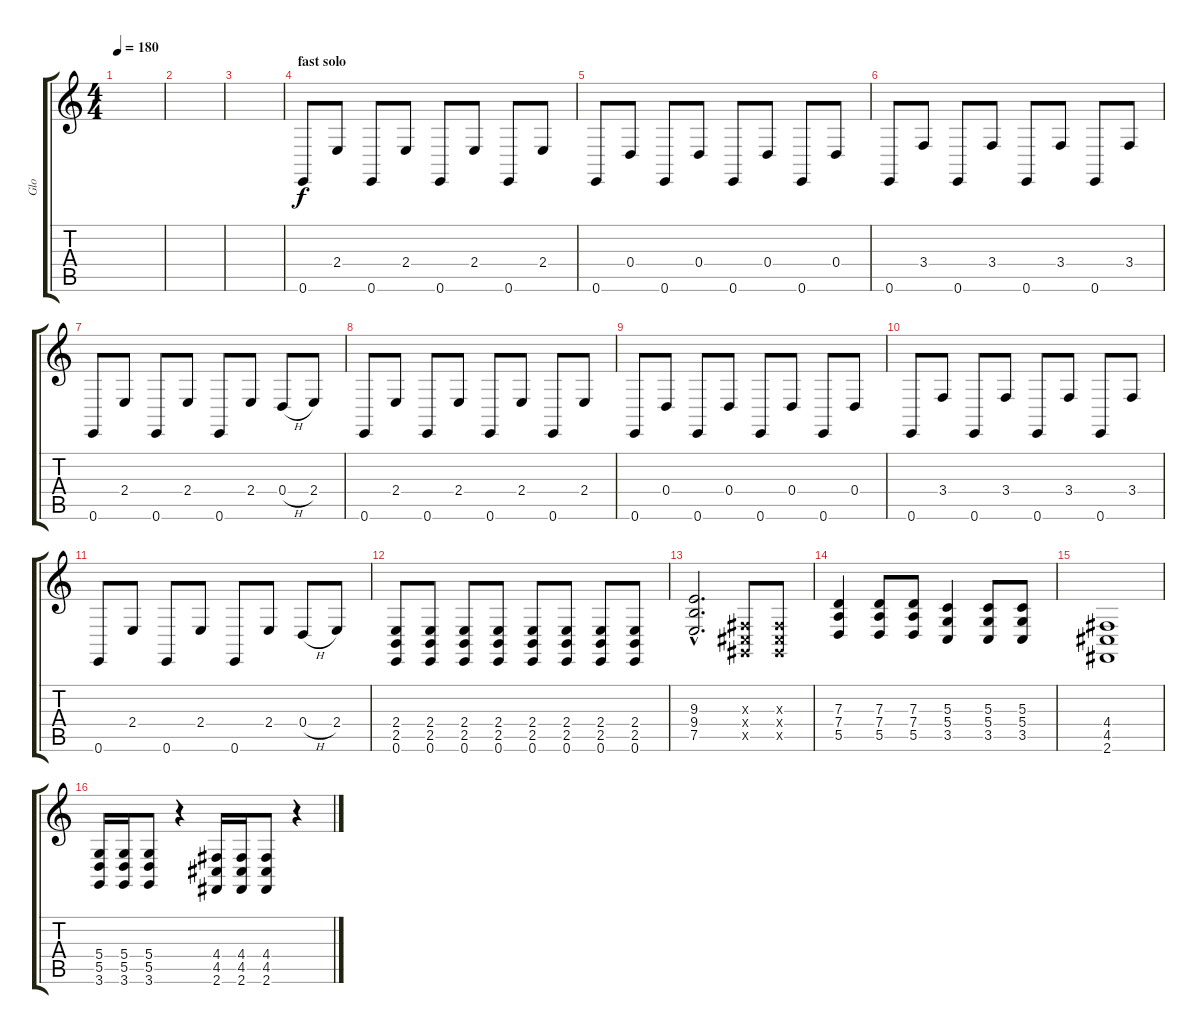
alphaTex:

\track ("Glo" "Glo") {instrument stringensemble1}
\staff {score tabs}
\tuning (E4 B3 G3 D3 A2 E2) {hide}
\ts (4 4)
\tempo 180
\clef g2
\ks c
|
|
|
\section ("" "fast solo")
0.6.8 2.4.8 0.6.8 2.4.8 0.6.8 2.4.8 0.6.8 2.4.8 |
0.6.8 0.4.8 0.6.8 0.4.8 0.6.8 0.4.8 0.6.8 0.4.8 |
0.6.8 3.4.8 0.6.8 3.4.8 0.6.8 3.4.8 0.6.8 3.4.8 |
0.6.8 2.4.8 0.6.8 2.4.8 0.6.8 2.4.8 0.4{h}.8 2.4.8 |
0.6.8 2.4.8 0.6.8 2.4.8 0.6.8 2.4.8 0.6.8 2.4.8 |
0.6.8 0.4.8 0.6.8 0.4.8 0.6.8 0.4.8 0.6.8 0.4.8 |
0.6.8 3.4.8 0.6.8 3.4.8 0.6.8 3.4.8 0.6.8 3.4.8 |
0.6.8 2.4.8 0.6.8 2.4.8 0.6.8 2.4.8 0.4{h}.8 2.4.8 |
(2.4 2.5 0.6).8 (2.4 2.5 0.6).8 (2.4 2.5 0.6).8 (2.4 2.5 0.6).8 (2.4 2.5 0.6).8 (2.4 2.5 0.6).8 (2.4 2.5 0.6).8 (2.4 2.5 0.6).8 |
(9.3{hac} 9.4{hac} 7.5{hac}).2{d} (-1.3{x} -1.4{x} -1.5{x}).8 (-1.3{x} -1.4{x} -1.5{x}).8 |
(7.3 7.4 5.5).4 (7.3 7.4 5.5).8 (7.3 7.4 5.5).8 (5.3 5.4 3.5).4 (5.3 5.4 3.5).8 (5.3 5.4 3.5).8 |
(4.4 4.5 2.6).1 |
(5.4 5.5 3.6).16 (5.4 5.5 3.6).16 (5.4 5.5 3.6).8 r.4 (4.4 4.5 2.6).16 (4.4 4.5 2.6).16 (4.4 4.5 2.6).8 r.4
